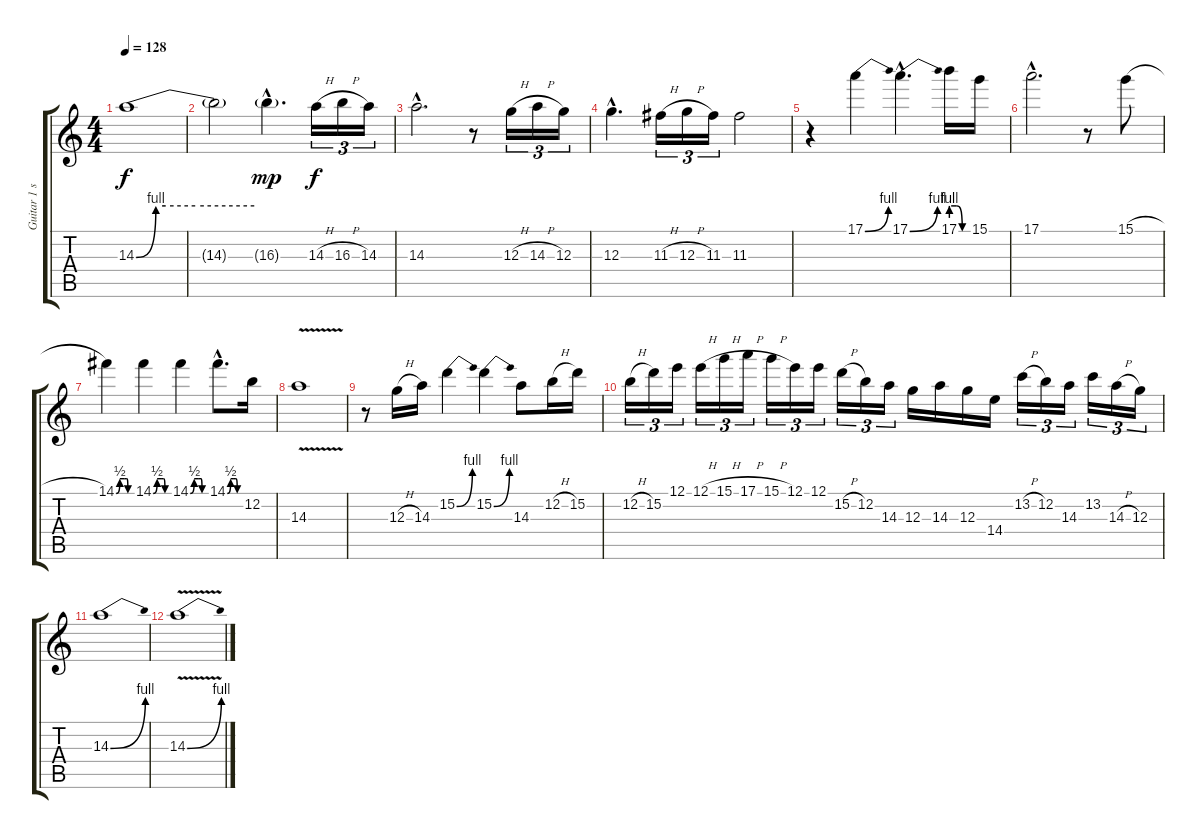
\track ("Guitar 1 solo" "Guitar 1 s") {instrument distortionguitar}
\staff {score tabs}
\tuning (E4 B3 G3 D3 A2 E2) {hide}
\ts (4 4)
\tempo 128
\clef g2
\ks c
14.3{be (custom 0 0 10 4 15 4 30 4 60 4)}.1{dy f} |
14.3{t}.2 16.3{g hac}.4{d dy mp} 14.3{h}.16{tu (3 2) dy f} 16.3{h}.16{tu (3 2)} 14.3.16{tu (3 2)} |
14.3{hac}.2{d} r.8 12.3{h}.16{tu (3 2)} 14.3{h}.16{tu (3 2)} 12.3.16{tu (3 2)} |
12.3{hac}.4{d} 11.3{h}.16{tu (3 2)} 12.3{h}.16{tu (3 2)} 11.3.16{tu (3 2)} 11.3.2 |
r.4 17.1{be (bend 0 0 60 4)}.4 17.1{be (bend 0 0 60 4) hac}.4{d} 17.1{be (custom 0 4 20 4 40 0 60 0)}.16 15.1.16 |
17.1{hac}.2{d} r.8 15.1{h}.8 |
14.1{be (custom 0 0 14 2 31 2 41 2 45 0 60 0)}.4 14.1{be (custom 0 0 15 2 30 2 40 2 45 0 60 0)}.4 14.1{be (custom 0 0 15 2 30 2 41 2 45 0 60 0)}.4 14.1{be (custom 0 0 15 2 30 2 39 2 45 0 60 0) hac}.8{d} 12.2.16 |
14.3{v}.1 |
r.8 12.3{h}.16 14.3.16 15.2{be (bend 0 0 60 4)}.4 15.2{be (bend 0 0 60 4)}.4 14.3.8 12.2{h}.16 15.2.16 |
12.2{h}.16{tu (3 2)} 15.2.16{tu (3 2)} 12.1.16{tu (3 2)} 12.1{h}.16{tu (3 2)} 15.1{h}.16{tu (3 2)} 17.1{h}.16{tu (3 2)} 15.1{h}.16{tu (3 2)} 12.1.16{tu (3 2)} 12.1.16{tu (3 2)} 15.2{h}.16{tu (3 2)} 12.2.16{tu (3 2)} 14.3.16{tu (3 2)} 12.3.16 14.3.16 12.3.16 14.4.16 13.2{h}.16{tu (3 2)} 12.2.16{tu (3 2)} 14.3.16{tu (3 2)} 13.2.16{tu (3 2)} 14.3{h}.16{tu (3 2)} 12.3.16{tu (3 2)} |
14.3{be (bend 0 0 60 4)}.1 |
14.3{be (bend 0 0 60 4) v}.1
